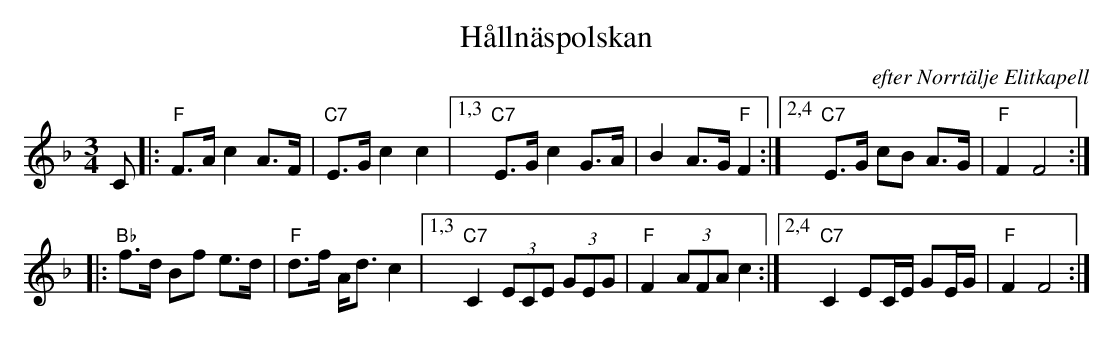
X:1
T: H\aalln\"aspolskan
O: efter Norrt\"alje Elitkapell
M: 3/4
L: 1/8
K: F
C \
|: "F"F>A c2 A>F | "C7"E>G c2 c2 \
|1,3 "C7"E>G c2 G>A | B2 A>G "F"F2 \
:|2,4 "C7"E>G cB A>G | "F"F2 F4 :|
|: "Bb"f>d Bf e>d | "F"d>f A<d c2 \
|1,3 "C7"C2 (3ECE (3GEG | "F"F2 (3AFA c2 \
:|2,4 "C7"C2 EC/E/ GE/G/ | "F"F2 F4 :|
